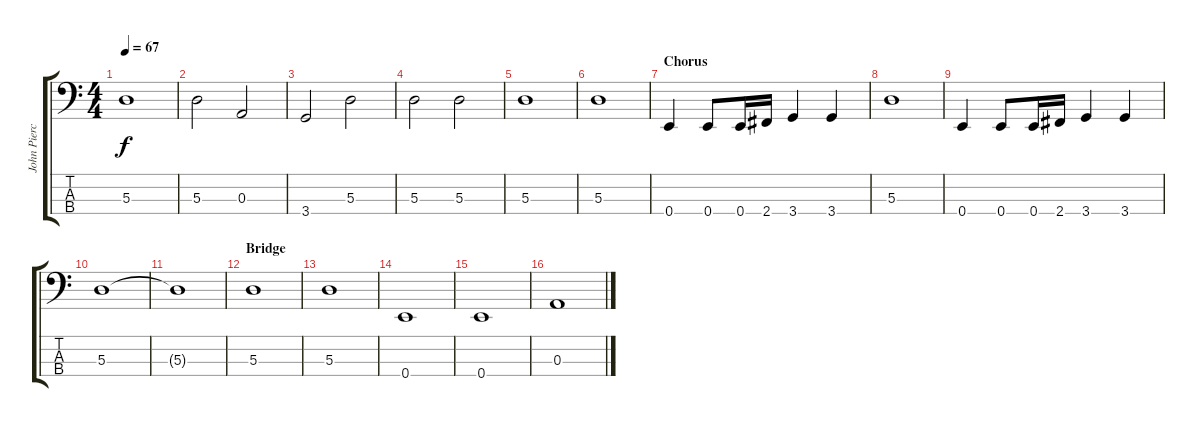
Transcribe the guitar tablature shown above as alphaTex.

\track ("John Pierce - Bass" "John Pierc") {instrument electricbassfinger}
\staff {score tabs}
\tuning (G2 D2 A1 E1) {hide}
\ts (4 4)
\tempo 67
\clef f4
\ks c
5.3.1{dy f} |
5.3.2 0.3.2 |
3.4.2 5.3.2 |
5.3.2 5.3.2 |
5.3.1 |
5.3.1 |
\section ("" "Chorus")
0.4.4 0.4.8 0.4.16 2.4.16 3.4.4 3.4.4 |
5.3.1 |
0.4.4 0.4.8 0.4.16 2.4.16 3.4.4 3.4.4 |
5.3.1 |
5.3{t}.1 |
\section ("" "Bridge")
5.3.1 |
5.3.1 |
0.4.1 |
0.4.1 |
0.3.1
